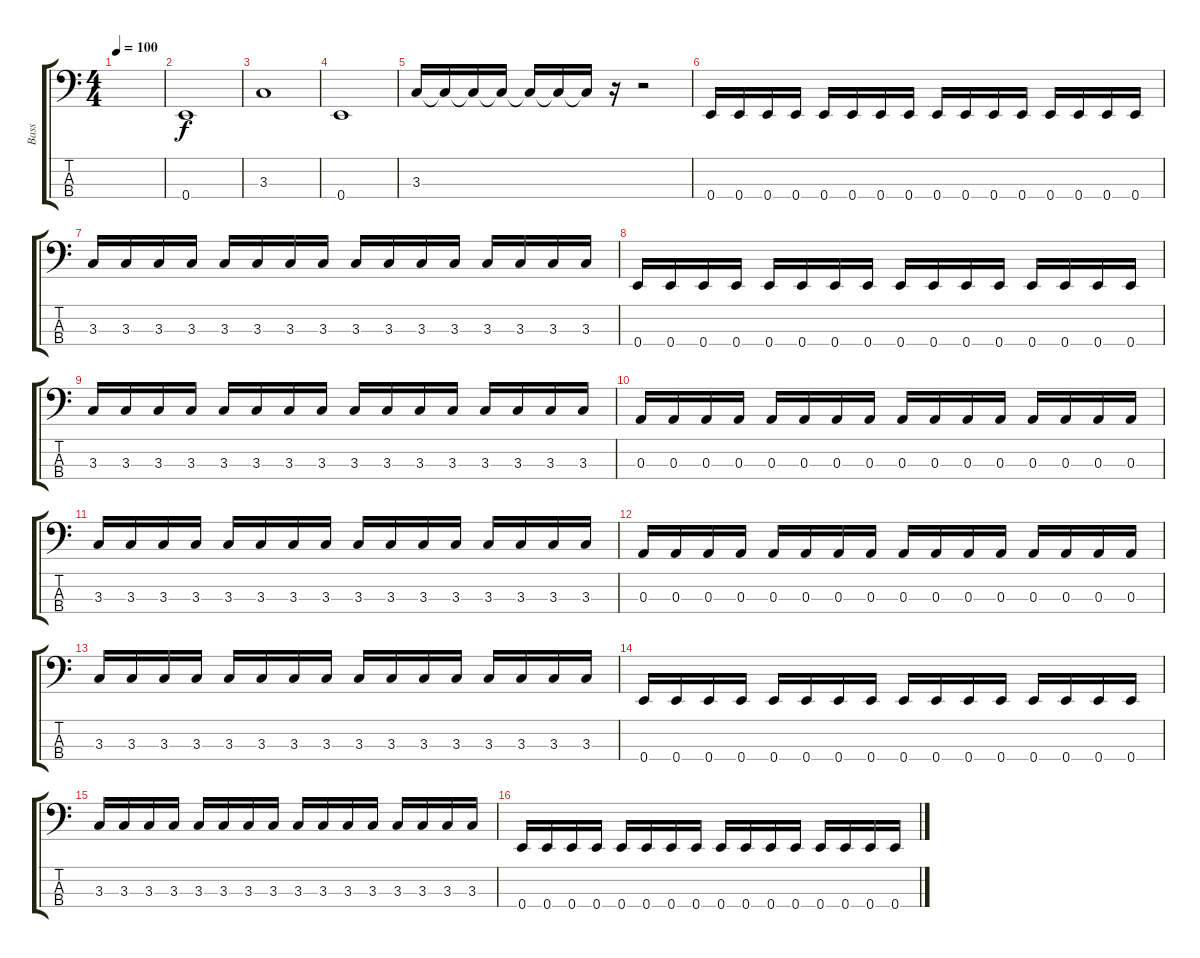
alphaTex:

\track ("Bass" "Bass") {instrument electricbassfinger}
\staff {score tabs}
\tuning (G2 D2 A1 E1) {hide}
\ts (4 4)
\tempo 100
\clef f4
\ks c
|
0.4.1 |
3.3.1 |
0.4.1 |
3.3.16 3.3{t}.16 3.3{t}.16 3.3{t}.16 3.3{t}.16 3.3{t}.16 3.3{t}.16 r.16 r.2 |
0.4.16 0.4.16 0.4.16 0.4.16 0.4.16 0.4.16 0.4.16 0.4.16 0.4.16 0.4.16 0.4.16 0.4.16 0.4.16 0.4.16 0.4.16 0.4.16 |
3.3.16 3.3.16 3.3.16 3.3.16 3.3.16 3.3.16 3.3.16 3.3.16 3.3.16 3.3.16 3.3.16 3.3.16 3.3.16 3.3.16 3.3.16 3.3.16 |
0.4.16 0.4.16 0.4.16 0.4.16 0.4.16 0.4.16 0.4.16 0.4.16 0.4.16 0.4.16 0.4.16 0.4.16 0.4.16 0.4.16 0.4.16 0.4.16 |
3.3.16 3.3.16 3.3.16 3.3.16 3.3.16 3.3.16 3.3.16 3.3.16 3.3.16 3.3.16 3.3.16 3.3.16 3.3.16 3.3.16 3.3.16 3.3.16 |
0.3.16 0.3.16 0.3.16 0.3.16 0.3.16 0.3.16 0.3.16 0.3.16 0.3.16 0.3.16 0.3.16 0.3.16 0.3.16 0.3.16 0.3.16 0.3.16 |
3.3.16 3.3.16 3.3.16 3.3.16 3.3.16 3.3.16 3.3.16 3.3.16 3.3.16 3.3.16 3.3.16 3.3.16 3.3.16 3.3.16 3.3.16 3.3.16 |
0.3.16 0.3.16 0.3.16 0.3.16 0.3.16 0.3.16 0.3.16 0.3.16 0.3.16 0.3.16 0.3.16 0.3.16 0.3.16 0.3.16 0.3.16 0.3.16 |
3.3.16 3.3.16 3.3.16 3.3.16 3.3.16 3.3.16 3.3.16 3.3.16 3.3.16 3.3.16 3.3.16 3.3.16 3.3.16 3.3.16 3.3.16 3.3.16 |
0.4.16 0.4.16 0.4.16 0.4.16 0.4.16 0.4.16 0.4.16 0.4.16 0.4.16 0.4.16 0.4.16 0.4.16 0.4.16 0.4.16 0.4.16 0.4.16 |
3.3.16 3.3.16 3.3.16 3.3.16 3.3.16 3.3.16 3.3.16 3.3.16 3.3.16 3.3.16 3.3.16 3.3.16 3.3.16 3.3.16 3.3.16 3.3.16 |
0.4.16 0.4.16 0.4.16 0.4.16 0.4.16 0.4.16 0.4.16 0.4.16 0.4.16 0.4.16 0.4.16 0.4.16 0.4.16 0.4.16 0.4.16 0.4.16
